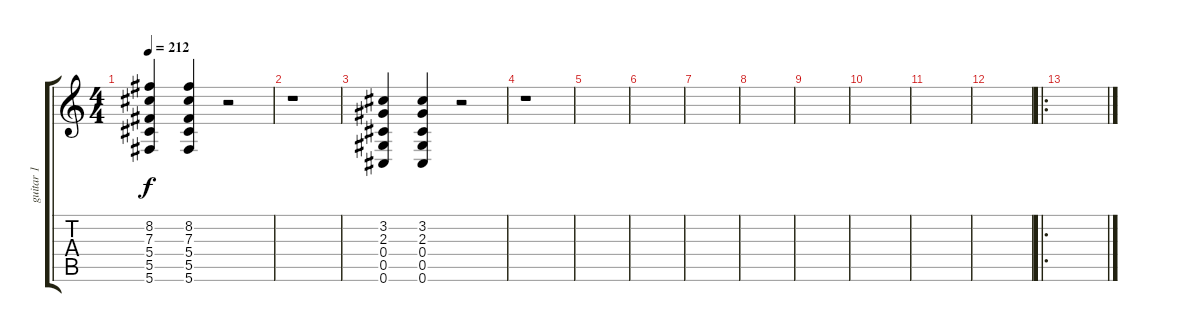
\track ("guitar 1" "guitar 1") {instrument overdrivenguitar}
\staff {score tabs}
\tuning (Eb4 Bb3 Gb3 Db3 Ab2 Db2) {hide}
\ts (4 4)
\tempo 212
\clef g2
\ks c
(8.2 7.3 5.4 5.5 5.6).4{dy f} (8.2 7.3 5.4 5.5 5.6).4 r.2 |
r.1 |
(3.2 2.3 0.4 0.5 0.6).4 (3.2 2.3 0.4 0.5 0.6).4 r.2 |
r.1 |
|
|
|
|
|
|
|
|
\ro
